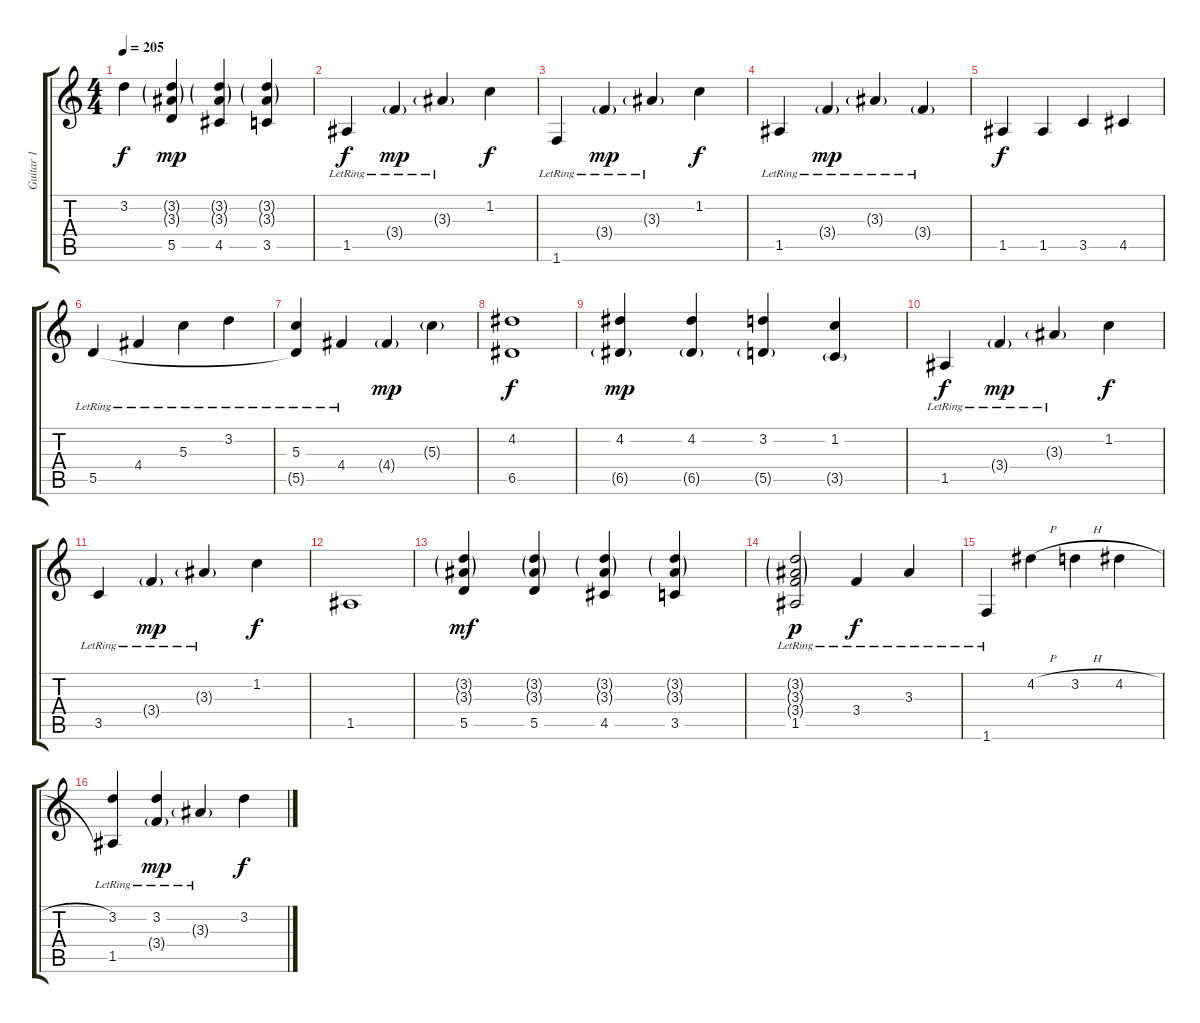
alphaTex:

\track ("Guitar 1" "Guitar 1") {instrument acousticguitarsteel}
\staff {score tabs}
\tuning (E4 B3 G3 D3 A2 E2) {hide}
\ts (4 4)
\tempo 205
\clef g2
\ks c
3.2{t}.4{dy f} (3.2{g} 3.3{g} 5.5).4{dy mp} (3.2{g} 3.3{g} 4.5).4 (3.2{g} 3.3{g} 3.5).4 |
1.5{lr}.4{dy f} 3.4{g lr}.4{dy mp} 3.3{g lr}.4 1.2.4{dy f} |
1.6{lr}.4 3.4{g lr}.4{dy mp} 3.3{g lr}.4 1.2.4{dy f} |
1.5{lr}.4 3.4{g lr}.4{dy mp} 3.3{g lr}.4 3.4{g lr}.4 |
1.5.4{dy f} 1.5.4 3.5.4 4.5.4 |
5.5{lr}.4 4.4{lr}.4 5.3{lr}.4 3.2{lr}.4 |
(5.3{lr} 5.5{t}).4 4.4{lr}.4 4.4{g}.4{dy mp} 5.3{g}.4 |
(4.2 6.5).1{dy f} |
(4.2 6.5{g}).4{dy mp} (4.2 6.5{g}).4 (3.2 5.5{g}).4 (1.2 3.5{g}).4 |
1.5{lr}.4{dy f} 3.4{g lr}.4{dy mp} 3.3{g lr}.4 1.2.4{dy f} |
3.5{lr}.4 3.4{g lr}.4{dy mp} 3.3{g lr}.4 1.2.4{dy f} |
1.5.1 |
(3.2{g} 3.3{g} 5.5).4{dy mf} (3.2{g} 3.3{g} 5.5).4 (3.2{g} 3.3{g} 4.5).4 (3.2{g} 3.3{g} 3.5).4 |
(3.2{g} 3.3{g} 3.4{g} 1.5{lr}).2{dy p} 3.4{lr}.4{dy f} 3.3{lr}.4 |
1.6{lr}.4 4.2{h}.4 3.2{h}.4 4.2{h}.4 |
(3.2 1.5{lr}).4 (3.2 3.4{g lr}).4{dy mp} 3.3{g lr}.4 3.2.4{dy f}
